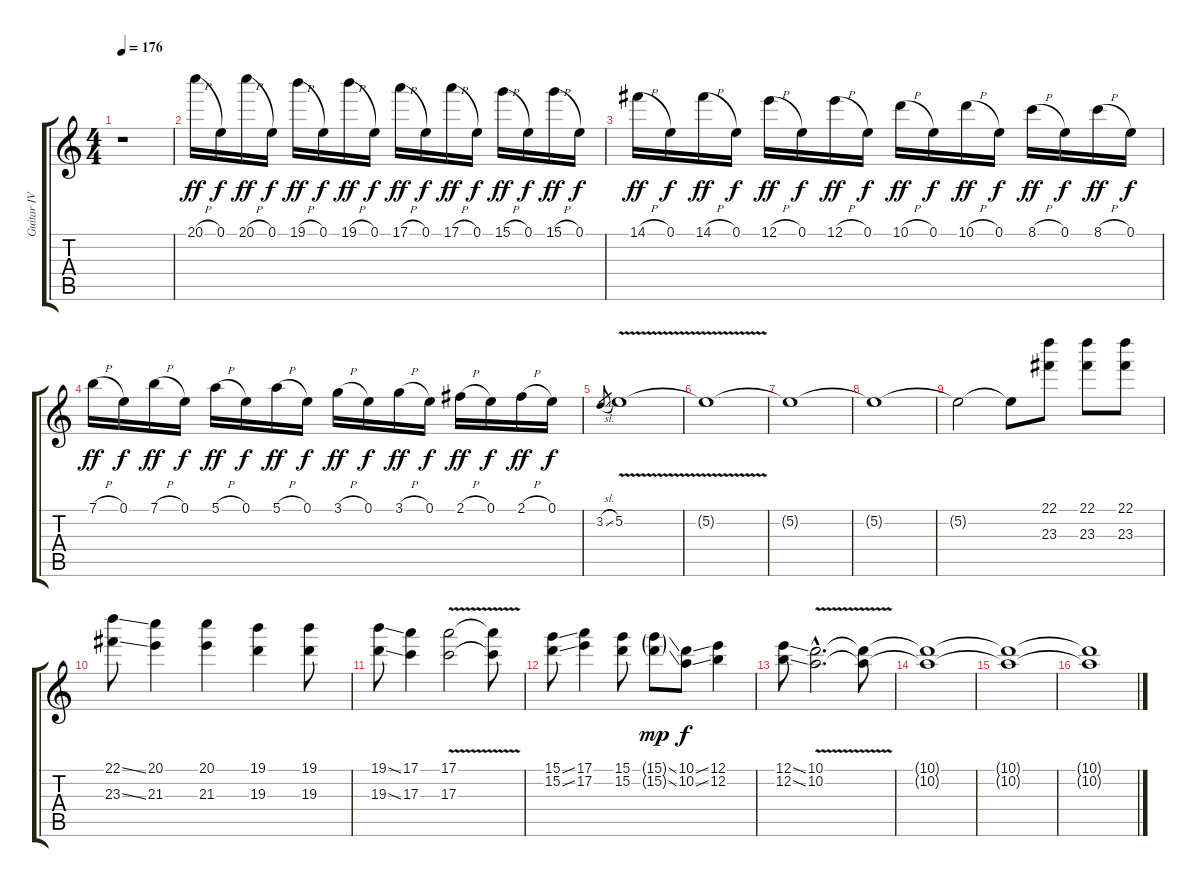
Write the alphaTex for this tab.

\track ("Guitar IV - Solo" "Guitar IV ") {instrument overdrivenguitar}
\staff {score tabs}
\tuning (E4 B3 G3 D3 A2 E2) {hide}
\ts (4 4)
\tempo 176
\clef g2
\ks c
r.1{dy f} |
20.1{h}.16{dy ff} 0.1.16{dy f} 20.1{h}.16{dy ff} 0.1.16{dy f} 19.1{h}.16{dy ff} 0.1.16{dy f} 19.1{h}.16{dy ff} 0.1.16{dy f} 17.1{h}.16{dy ff} 0.1.16{dy f} 17.1{h}.16{dy ff} 0.1.16{dy f} 15.1{h}.16{dy ff} 0.1.16{dy f} 15.1{h}.16{dy ff} 0.1.16{dy f} |
14.1{h}.16{dy ff} 0.1.16{dy f} 14.1{h}.16{dy ff} 0.1.16{dy f} 12.1{h}.16{dy ff} 0.1.16{dy f} 12.1{h}.16{dy ff} 0.1.16{dy f} 10.1{h}.16{dy ff} 0.1.16{dy f} 10.1{h}.16{dy ff} 0.1.16{dy f} 8.1{h}.16{dy ff} 0.1.16{dy f} 8.1{h}.16{dy ff} 0.1.16{dy f} |
7.1{h}.16{dy ff} 0.1.16{dy f} 7.1{h}.16{dy ff} 0.1.16{dy f} 5.1{h}.16{dy ff} 0.1.16{dy f} 5.1{h}.16{dy ff} 0.1.16{dy f} 3.1{h}.16{dy ff} 0.1.16{dy f} 3.1{h}.16{dy ff} 0.1.16{dy f} 2.1{h}.16{dy ff} 0.1.16{dy f} 2.1{h}.16{dy ff} 0.1.16{dy f} |
3.2{sl}.8{gr} 5.2{v}.1 |
5.2{t}.1 |
5.2{t}.1 |
5.2{t}.1 |
5.2{t}.2 5.2{t}.8 (22.1 23.3).8 (22.1 23.3).8 (22.1 23.3).8 |
(22.1{ss} 23.3{ss}).8 (20.1 21.3).4 (20.1 21.3).4 (19.1 19.3).4 (19.1 19.3).8 |
(19.1{ss} 19.3{ss}).8 (17.1 17.3).4 (17.1{v} 17.3{v}).2 (17.1{t} 17.3{t}).8 |
(15.1{ss} 15.2{ss}).8 (17.1 17.2).4 (15.1 15.2).8 (15.1{ss g} 15.2{ss g}).8{dy mp} (10.1{ss} 10.2{ss}).8{dy f} (12.1 12.2).4 |
(12.1{ss} 12.2{ss}).8 (10.1{v hac} 10.2{v hac}).2{d} (10.1{t} 10.2{t}).8 |
(10.1{t} 10.2{t}).1 |
(10.1{t} 10.2{t}).1 |
(10.1{t} 10.2{t}).1
